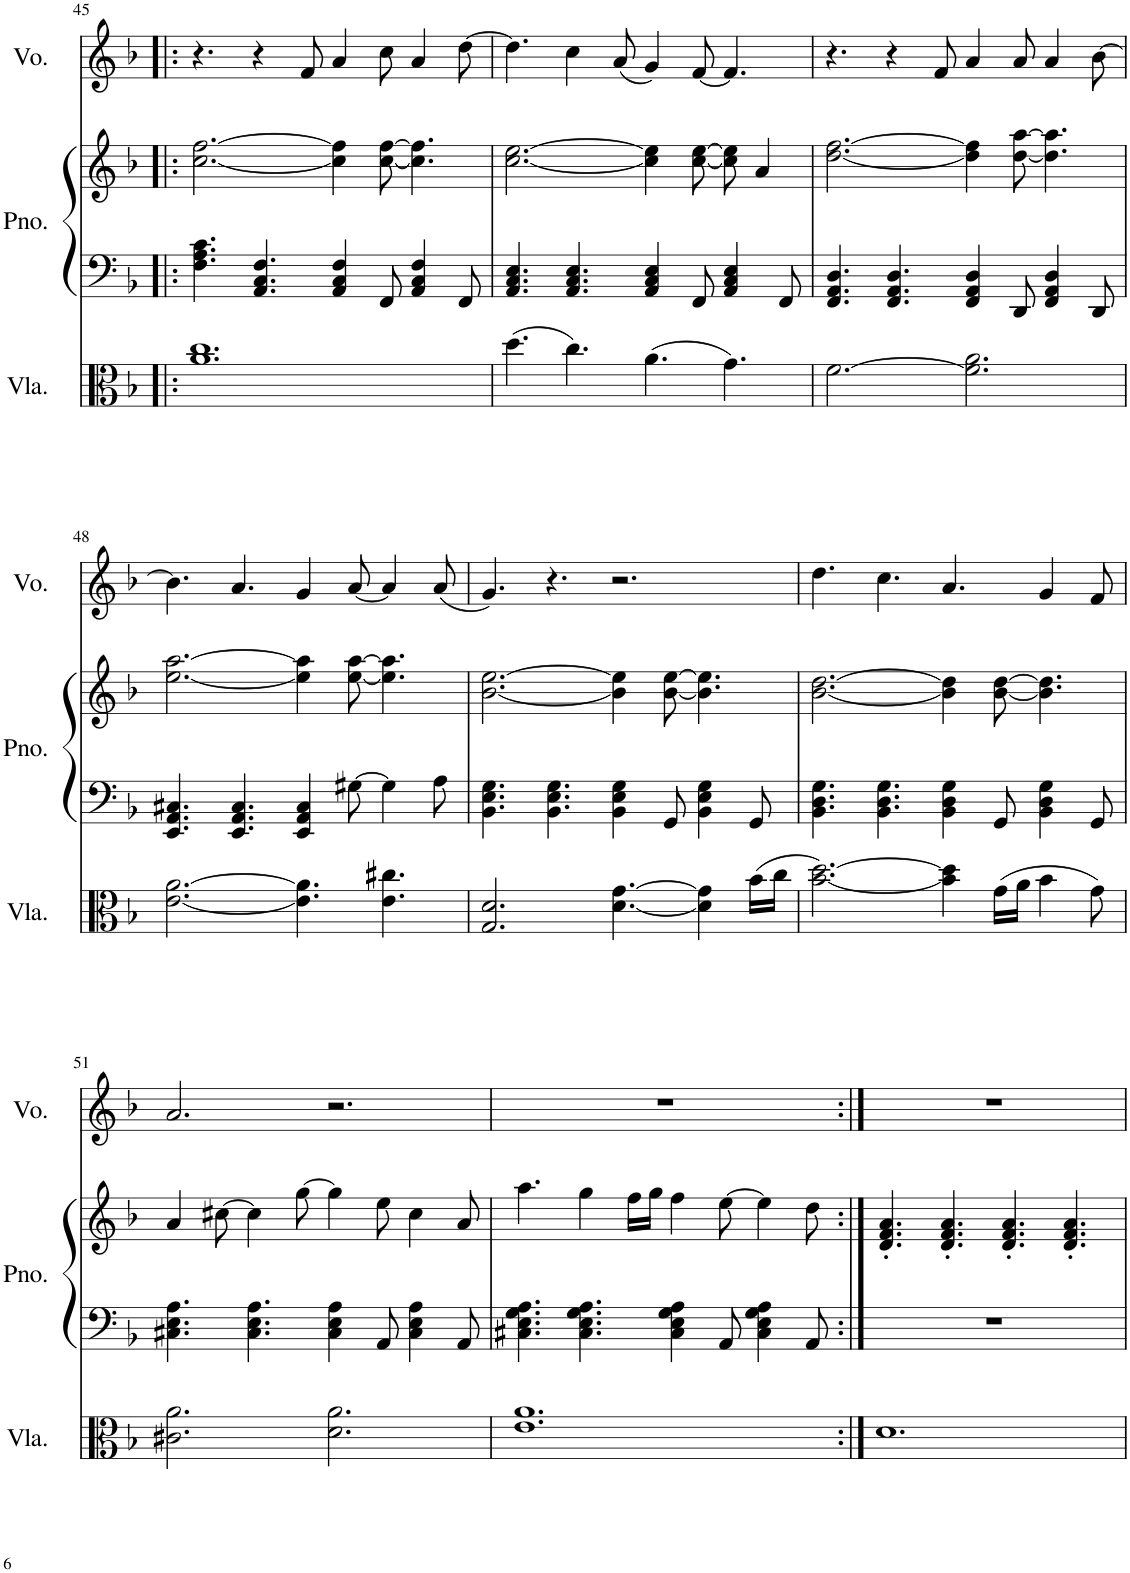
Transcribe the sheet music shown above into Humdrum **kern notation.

**kern	**kern	**kern	**kern
*part3	*part2	*part2	*part1
*staff4	*staff3	*staff2	*staff1
*I"Viola	*I"Piano	*	*I"Voice
*I'Vla.	*I'Pno.	*	*I'Vo.
!!LO:PB:g=z
*clefC3	*clefF4	*clefG2	*clefG2
*	*	*	*Trd7c12
*k[b-]	*k[b-]	*k[b-]	*k[b-]
*M12/8	*M12/8	*M12/8	*M12/8
=45!|:	=45!|:	=45!|:	=45!|:
1.a 1.cc	4.F\ 4.A\ 4.c\	[2.cc\ [2.ff\	4.r
.	4.AA/ 4.C/ 4.F/	.	4r
.	.	.	8f/
.	4AA/ 4C/ 4F/	4cc\] 4ff\]	4a/
.	8FF/	[8cc\ [8ff\	8cc\
.	4AA/ 4C/ 4F/	4.cc\] 4.ff\]	4a/
.	8FF/	.	[8dd\
=46	=46	=46	=46
(4.dd\	4.AA/ 4.C/ 4.E/	[2.cc\ [2.ee\	4.dd\]
4.cc\)	4.AA/ 4.C/ 4.E/	.	4cc\
.	.	.	(8a/
(4.a\	4AA/ 4C/ 4E/	4cc\] 4ee\]	4g/)
.	8FF/	[8cc\ [8ee\	[8f/
4.g\)	4AA/ 4C/ 4E/	8cc\] 8ee\]	4.f/]
.	.	4a/	.
.	8FF/	.	.
=47	=47	=47	=47
[2.f\	4.FF/ 4.AA/ 4.D/	[2.dd\ [2.ff\	4.r
.	4.FF/ 4.AA/ 4.D/	.	4r
.	.	.	8f/
2.f\] 2.a\	4FF/ 4AA/ 4D/	4dd\] 4ff\]	4a/
.	8DD/	[8dd\ [8aa\	8a/
.	4FF/ 4AA/ 4D/	4.dd\] 4.aa\]	4a/
.	8DD/	.	[8b-\
!!LO:LB:g=z
=48	=48	=48	=48
[2.e\ [2.a\	4.EE/ 4.AA/ 4.C#X/	[2.ee\ [2.aa\	4.b-\]
.	4.EE/ 4.AA/ 4.C#/	.	4.a/
4.e\] 4.a\]	4EE/ 4AA/ 4C#/	4ee\] 4aa\]	4g/
.	[8G#X\	[8ee\ [8aa\	[8a/
4.e\ 4.cc#X\	4G#\]	4.ee\] 4.aa\]	4a/]
.	8A\	.	(8a/
=49	=49	=49	=49
2.G/ 2.d/	4.BB-\ 4.E\ 4.G\	[2.b-\ [2.ee\	4.g/)
.	4.BB-\ 4.E\ 4.G\	.	4.r
[4.d\ [4.g\	4BB-\ 4E\ 4G\	4b-\] 4ee\]	2.r
.	8GG/	[8b-\ [8ee\	.
4d\] 4g\]	4BB-\ 4E\ 4G\	4.b-\] 4.ee\]	.
(16b-\LL	8GG/	.	.
16cc\JJ	.	.	.
=50	=50	=50	=50
[2.b-\ [2.dd\)	4.BB-\ 4.D\ 4.G\	[2.b-\ [2.dd\	4.dd\
.	4.BB-\ 4.D\ 4.G\	.	4.cc\
4b-\] 4dd\]	4BB-\ 4D\ 4G\	4b-\] 4dd\]	4.a/
(16g\LL	8GG/	[8b-\ [8dd\	.
16a\JJ	.	.	.
4b-\	4BB-\ 4D\ 4G\	4.b-\] 4.dd\]	4g/
8g\)	8GG/	.	8f/
!!LO:LB:g=z
=51	=51	=51	=51
2.c#X\ 2.a\	4.C#X\ 4.E\ 4.A\	4a/	2.a/
.	.	[8cc#X\	.
.	4.C#\ 4.E\ 4.A\	4cc#\]	.
.	.	[8gg\	.
2.d\ 2.a\	4C#\ 4E\ 4A\	4gg\]	2.r
.	8AA/	8ee\	.
.	4C#\ 4E\ 4A\	4cc#\	.
.	8AA/	8a/	.
=52	=52	=52	=52
1.e 1.a	4.C#X\ 4.E\ 4.G\ 4.A\	4.aa\	1.r
.	4.C#\ 4.E\ 4.G\ 4.A\	4gg\	.
.	.	16ff\LL	.
.	.	16gg\JJ	.
.	4C#\ 4E\ 4G\ 4A\	4ff\	.
.	8AA/	[8ee\	.
.	4C#\ 4E\ 4G\ 4A\	4ee\]	.
.	8AA/	8dd\	.
=53:|!	=53:|!	=53:|!	=53:|!
1.d	1.r	4.d/' 4.f/' 4.a/'	1.r
.	.	4.d/' 4.f/' 4.a/'	.
.	.	4.d/' 4.f/' 4.a/'	.
.	.	4.d/' 4.f/' 4.a/'	.
=	=	=	=
*-	*-	*-	*-
